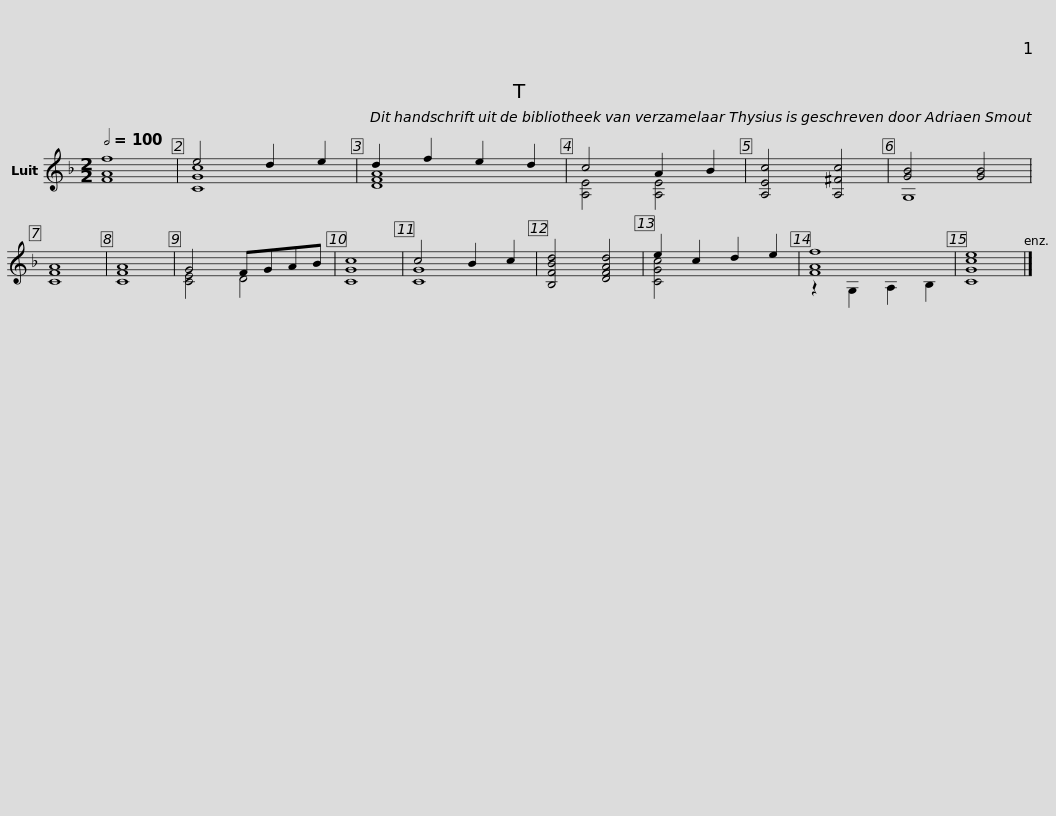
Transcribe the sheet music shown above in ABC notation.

X:1
%%score ( 1 2 )
L:1/8
Q:1/2=100
M:2/2
I:linebreak $
K:F
U:s=!stemless!
V:1 treble
V:2 treble
V:1
 s[FAf]8 | e4 d2 e2 | d2 f2 e2 d2 | c4 A2 B2 | [A,Ec]4 [A,^Fc]4 | %5
 [GB]4 [GB]4 | s[CFA]8 | s[CFA]8 |$ G4 FGAB | s[CGc]8 | %10
 c4 B2 c2 | [B,FBd]4 [DFAd]4 | e2 c2 d2 e2 | [FAf]8 | s[CGce]8 |] %15
V:2
 x8 | [CGc]8 | [DFA]8 | [A,E]4 [A,E]4 | x8 | %5
 G,8 | x8 | x8 |$ [CE]4 D4 | x8 | %10
 [CG]8 | x8 | [CGc]4 x4 | z2 G,2 A,2 B,2 | x8 |] %15
